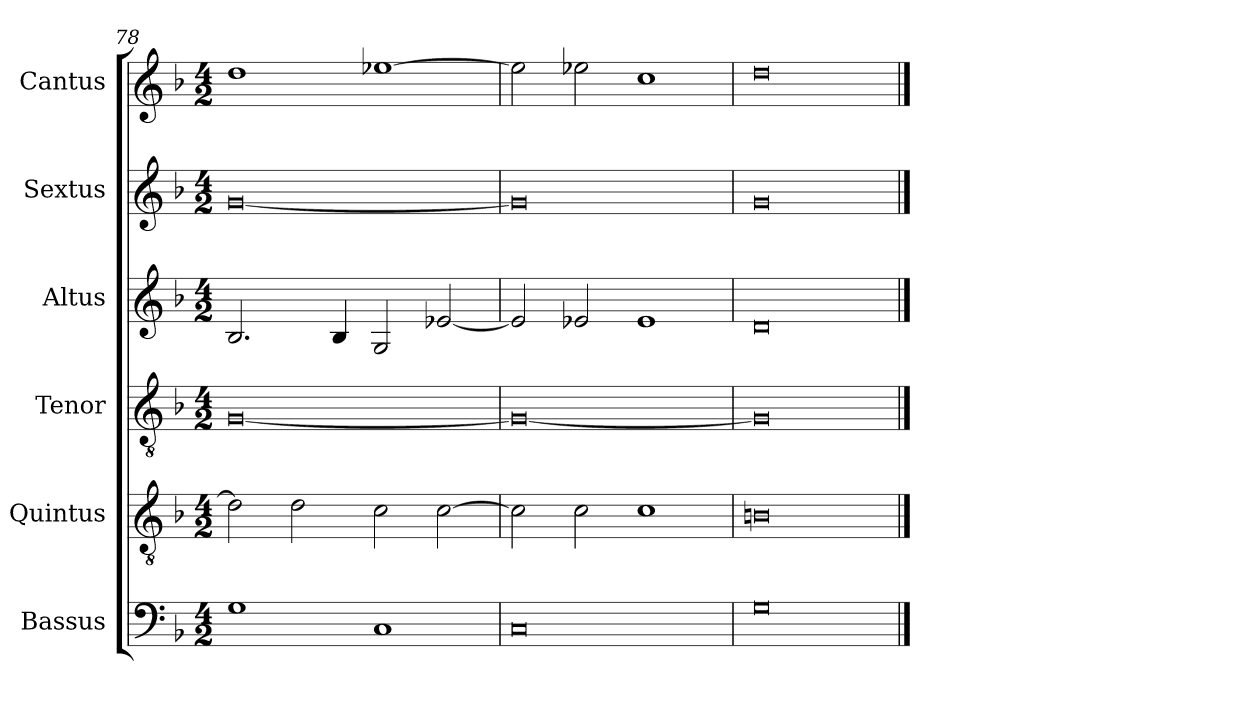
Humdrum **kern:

**kern	**kern	**kern	**kern	**kern	**kern
*part6	*part5	*part4	*part3	*part2	*part1
*staff6	*staff5	*staff4	*staff3	*staff2	*staff1
*I"Bassus	*I"Quintus	*I"Tenor	*I"Altus	*I"Sextus	*I"Cantus
*I'B.	*I'Q.	*I'T.	*I'A.	*I'S.	*I'C.
*clefF4	*clefGv2	*clefGv2	*clefG2	*clefG2	*clefG2
*k[b-]	*k[b-]	*k[b-]	*k[b-]	*k[b-]	*k[b-]
*F:	*F:	*F:	*F:	*F:	*F:
*M4/2	*M4/2	*M4/2	*M4/2	*M4/2	*M4/2
=78	=78	=78	=78	=78	=78
1G	2d\]	[0G	2.B-/	[0g	1dd
.	2d\	.	.	.	.
.	.	.	4B-/	.	.
1C	2c\	.	2G/	.	[1ee-X
.	[2c\	.	[2e-X/	.	.
!!LO:LB:g=z
=79	=79	=79	=79	=79	=79
0C	2c\]	0G_	2e-/]	0g]	2ee-\]
.	2c\	.	2e-X/	.	2ee-X\
.	1c	.	1e-	.	1cc
=80	=80	=80	=80	=80	=80
0G	0Bn	0G]	0d	0g	0dd
==	==	==	==	==	==
*-	*-	*-	*-	*-	*-
